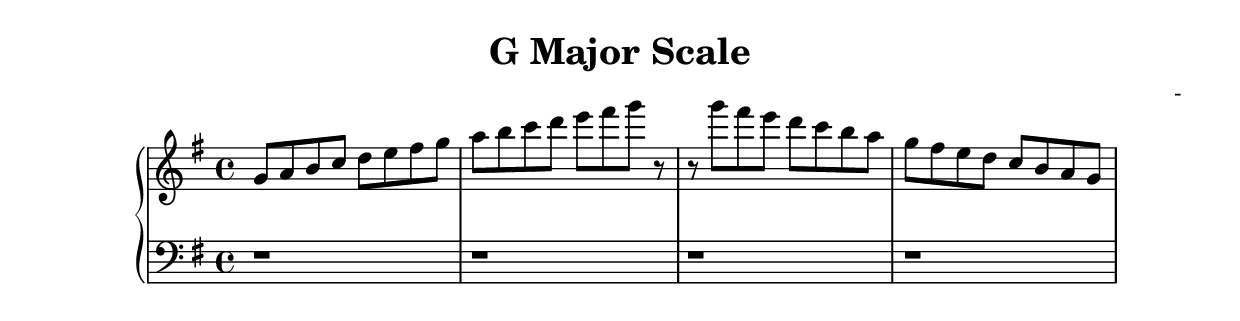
\header {
  title = "G Major Scale"
  composer = "-"
}
\version "2.16.2"

upper = \relative c'' {
  \clef treble
  \key g \major
  \time 4/4
  g8 a b c d e fis g a b c d e fis g
  r8 r8 g fis e d c b a g fis e d c b a g
}

lower = \relative c {
  \clef bass
  \key g \major
  \time 4/4
  r1 r1 r1 r1
}

\score {
  \new PianoStaff <<
     \new Staff = "upper" \upper
     \new Staff = "lower" \lower
  >>
  
  \layout { }

 \midi { }
}